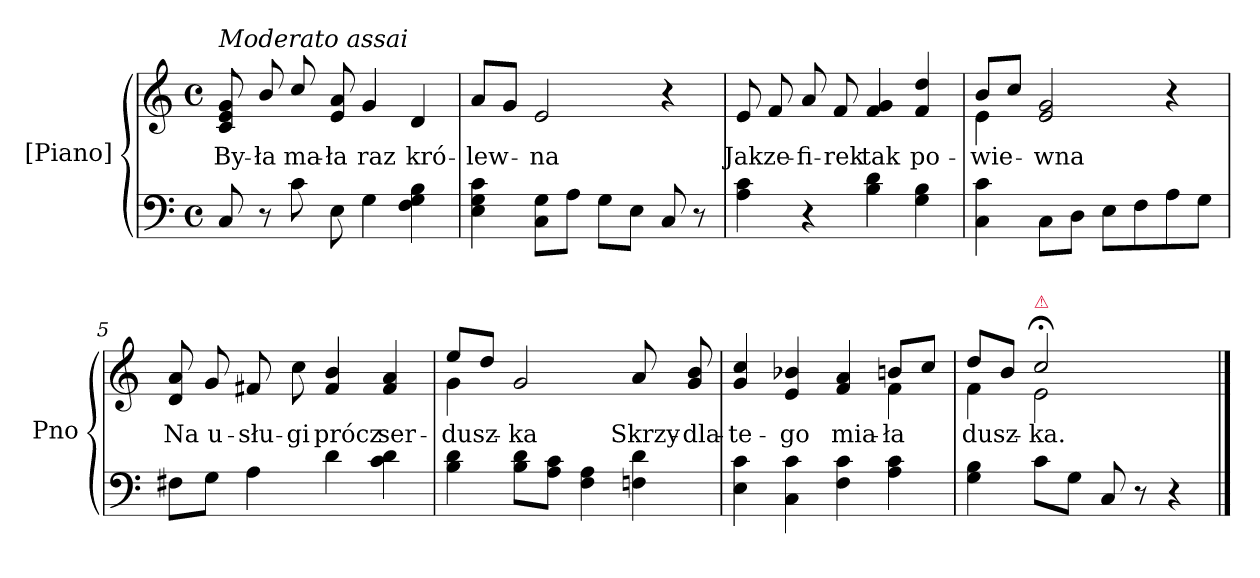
**kern	**kern	**text
*part1	*part1	*part1
*staff2	*staff1	*staff1
*I"[Piano]	*	*
*I'Pno	*	*
*clefF4	*clefG2	*
*k[]	*k[]	*
*M4/4	*M4/4	*
*met(c)	*met(c)	*
=1	=1	=1
!	!LO:TX:a:i:t=Moderato assai	!
8C/	8c/ 8e/ 8g/	By-
8r	8b/	-ła
8c\	8cc/	ma-
8E\	8e/ 8a/	-ła
4G\	4g/	raz
4F\ 4G\ 4B\	4d/	kró-
=2	=2	=2
4E\ 4G\ 4c\	8a/L	-lew-
.	8g/J	.
8C\ 8G\L	2e/	-na
8A\J	.	.
8G\L	.	.
8E\J	.	.
8C/	4r	.
8r	.	.
=3	=3	=3
4A\ 4c\	8e/	Jak
.	8f/	ze-
4r	8a/	-fi-
.	8f/	-rek
4B\ 4d\	4f/ 4g/	tak
4G\ 4B\	4f/ 4dd/	po-
=4	=4	=4
*	*^	*
4C\ 4c\	8b/L	4e\	-wie-
.	8cc/J	.	.
8C\L	2e/ 2g/	4rcyy	-wna
8D\J	.	.	.
8E\L	.	2rcyy	.
8F\	.	.	.
8A\	4r	.	.
8G\J	.	.	.
*	*v	*v	*
=5	=5	=5
8F#X\L	8d/ 8a/	Na
8G\J	8g/	u-
4A\	8f#X/	-słu-
.	8cc\	-gi
4d\	4f#/ 4b/	prócz
4c\ 4d\	4f#/ 4a/	ser-
=6	=6	=6
*	*^	*
4B\ 4d\	8ee/L	4g\	-dusz-
.	8dd/J	.	.
8B\ 8d\L	2g/	4rcyy	-ka
8A\ 8c\J	.	.	.
4F\ 4A\	.	2rcyy	.
4Fn\ 4d\	8a/	.	Skrzy-
.	8g/ 8b/	.	-dla-
=7	=7	=7	=7
4E\ 4c\	4g/ 4cc/	2rcyy	-te-
4C\ 4c\	4e/ 4b-X/	.	-go
4F\ 4c\	4f/ 4a/	4rcyy	mia-
4A\ 4c\	8bn/L	4f\	-ła
.	8cc/J	.	.
=8	=8	=8	=8
4G\ 4B\	8dd/L	4f\	dusz-
.	8b/J	.	.
!	!LO:TX:a:color=crimson:t=⚠	!	!
8c\L	2cc;</	2e\	-ka.
8G\J	.	.	.
8C/	.	.	.
8r	.	.	.
4r	4raayy	4rcyy	.
*	*v	*v	*
==	==	==
*-	*-	*-
